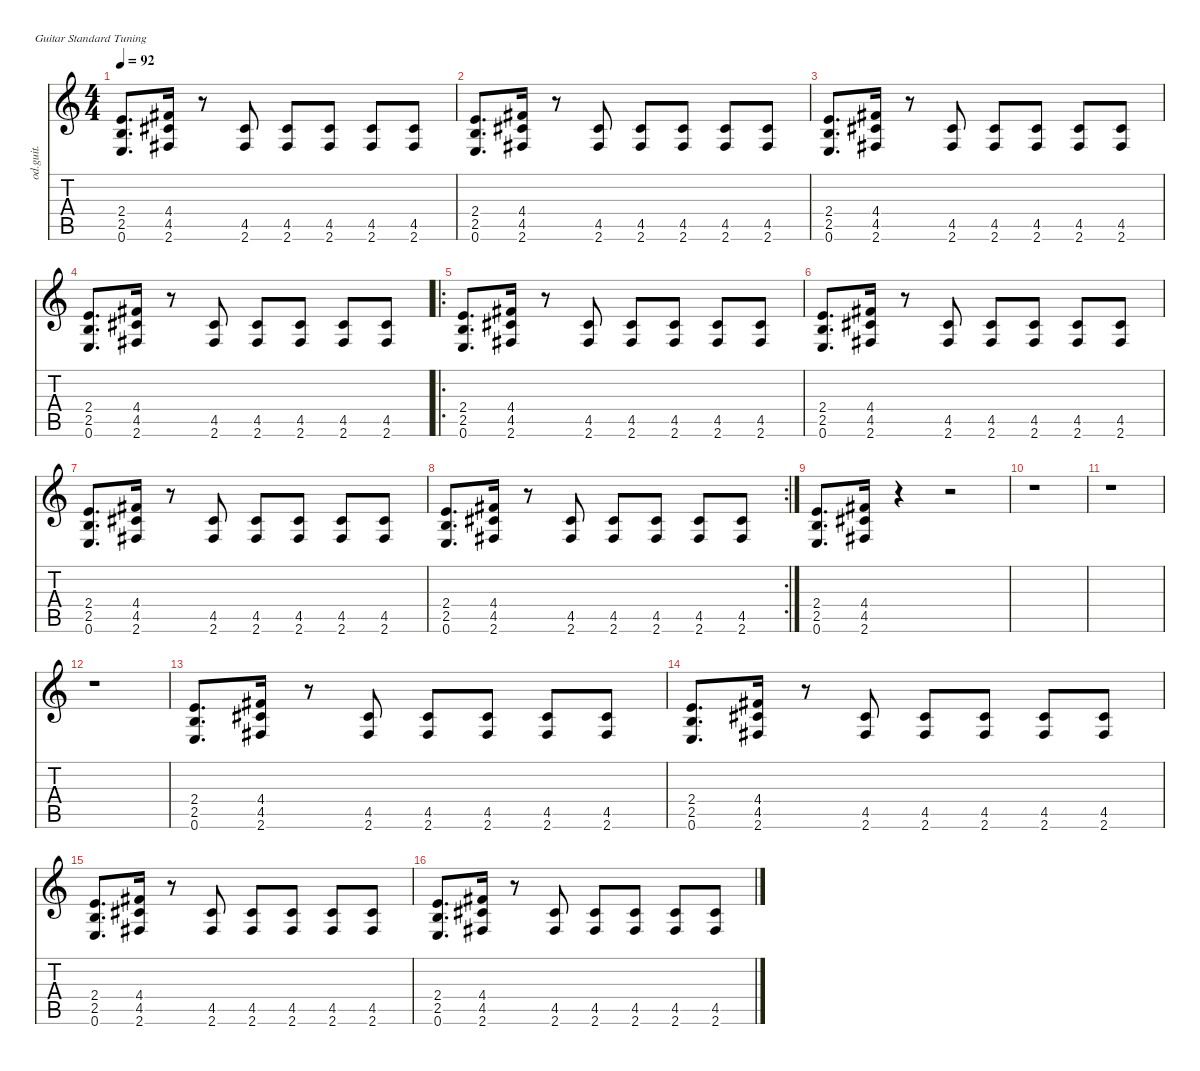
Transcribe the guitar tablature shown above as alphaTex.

\defaultSystemsLayout 4
\hideDynamics
\bracketExtendMode nobrackets
\otherSystemsTrackNameOrientation horizontal
\track ("Rythm" "od.guit.") {instrument overdrivenguitar}
\staff {score tabs}
\tuning (E4 B3 G3 D3 A2 E2)
\ts (4 4)
\tempo 92
\clef g2
\ks c
(2.4 2.5 0.6).8{d dy f instrument overdrivenguitar beam Up} (4.4{acc #} 4.5{acc #} 2.6{acc #}).16{beam Up} r.8{beam Up} (4.5{acc #} 2.6{acc #}).8{beam Up} (4.5{acc #} 2.6{acc #}).8{beam Up} (4.5{acc #} 2.6{acc #}).8{beam Up} (4.5{acc #} 2.6{acc #}).8{beam Up} (4.5{acc #} 2.6{acc #}).8{beam Up} |
(2.4 2.5 0.6).8{d beam Up} (4.4{acc #} 4.5{acc #} 2.6{acc #}).16{beam Up} r.8{beam Up} (4.5{acc #} 2.6{acc #}).8{beam Up} (4.5{acc #} 2.6{acc #}).8{beam Up} (4.5{acc #} 2.6{acc #}).8{beam Up} (4.5{acc #} 2.6{acc #}).8{beam Up} (4.5{acc #} 2.6{acc #}).8{beam Up} |
(2.4 2.5 0.6).8{d beam Up} (4.4{acc #} 4.5{acc #} 2.6{acc #}).16{beam Up} r.8{beam Up} (4.5{acc #} 2.6{acc #}).8{beam Up} (4.5{acc #} 2.6{acc #}).8{beam Up} (4.5{acc #} 2.6{acc #}).8{beam Up} (4.5{acc #} 2.6{acc #}).8{beam Up} (4.5{acc #} 2.6{acc #}).8{beam Up} |
(2.4 2.5 0.6).8{d beam Up} (4.4{acc #} 4.5{acc #} 2.6{acc #}).16{beam Up} r.8{beam Up} (4.5{acc #} 2.6{acc #}).8{beam Up} (4.5{acc #} 2.6{acc #}).8{beam Up} (4.5{acc #} 2.6{acc #}).8{beam Up} (4.5{acc #} 2.6{acc #}).8{beam Up} (4.5{acc #} 2.6{acc #}).8{beam Up} |
\ro
(2.4 2.5 0.6).8{d beam Up} (4.4{acc #} 4.5{acc #} 2.6{acc #}).16{beam Up} r.8{beam Up} (4.5{acc #} 2.6{acc #}).8{beam Up} (4.5{acc #} 2.6{acc #}).8{beam Up} (4.5{acc #} 2.6{acc #}).8{beam Up} (4.5{acc #} 2.6{acc #}).8{beam Up} (4.5{acc #} 2.6{acc #}).8{beam Up} |
(2.4 2.5 0.6).8{d beam Up} (4.4{acc #} 4.5{acc #} 2.6{acc #}).16{beam Up} r.8{beam Up} (4.5{acc #} 2.6{acc #}).8{beam Up} (4.5{acc #} 2.6{acc #}).8{beam Up} (4.5{acc #} 2.6{acc #}).8{beam Up} (4.5{acc #} 2.6{acc #}).8{beam Up} (4.5{acc #} 2.6{acc #}).8{beam Up} |
(2.4 2.5 0.6).8{d beam Up} (4.4{acc #} 4.5{acc #} 2.6{acc #}).16{beam Up} r.8{beam Up} (4.5{acc #} 2.6{acc #}).8{beam Up} (4.5{acc #} 2.6{acc #}).8{beam Up} (4.5{acc #} 2.6{acc #}).8{beam Up} (4.5{acc #} 2.6{acc #}).8{beam Up} (4.5{acc #} 2.6{acc #}).8{beam Up} |
\rc 2
(2.4 2.5 0.6).8{d beam Up} (4.4{acc #} 4.5{acc #} 2.6{acc #}).16{beam Up} r.8{beam Up} (4.5{acc #} 2.6{acc #}).8{beam Up} (4.5{acc #} 2.6{acc #}).8{beam Up} (4.5{acc #} 2.6{acc #}).8{beam Up} (4.5{acc #} 2.6{acc #}).8{beam Up} (4.5{acc #} 2.6{acc #}).8{beam Up} |
(2.4 2.5 0.6).8{d beam Up} (4.4{acc #} 4.5{acc #} 2.6{acc #}).16{beam Up} r.4{beam Up} r.2{beam Up} |
r.1{beam Down} |
r.1{beam Down} |
r.1{beam Down} |
(2.4 2.5 0.6).8{d beam Up} (4.4{acc #} 4.5{acc #} 2.6{acc #}).16{beam Up} r.8{beam Up} (4.5{acc #} 2.6{acc #}).8{beam Up} (4.5{acc #} 2.6{acc #}).8{beam Up} (4.5{acc #} 2.6{acc #}).8{beam Up} (4.5{acc #} 2.6{acc #}).8{beam Up} (4.5{acc #} 2.6{acc #}).8{beam Up} |
(2.4 2.5 0.6).8{d beam Up} (4.4{acc #} 4.5{acc #} 2.6{acc #}).16{beam Up} r.8{beam Up} (4.5{acc #} 2.6{acc #}).8{beam Up} (4.5{acc #} 2.6{acc #}).8{beam Up} (4.5{acc #} 2.6{acc #}).8{beam Up} (4.5{acc #} 2.6{acc #}).8{beam Up} (4.5{acc #} 2.6{acc #}).8{beam Up} |
(2.4 2.5 0.6).8{d beam Up} (4.4{acc #} 4.5{acc #} 2.6{acc #}).16{beam Up} r.8{beam Up} (4.5{acc #} 2.6{acc #}).8{beam Up} (4.5{acc #} 2.6{acc #}).8{beam Up} (4.5{acc #} 2.6{acc #}).8{beam Up} (4.5{acc #} 2.6{acc #}).8{beam Up} (4.5{acc #} 2.6{acc #}).8{beam Up} |
(2.4 2.5 0.6).8{d beam Up} (4.4{acc #} 4.5{acc #} 2.6{acc #}).16{beam Up} r.8{beam Up} (4.5{acc #} 2.6{acc #}).8{beam Up} (4.5{acc #} 2.6{acc #}).8{beam Up} (4.5{acc #} 2.6{acc #}).8{beam Up} (4.5{acc #} 2.6{acc #}).8{beam Up} (4.5{acc #} 2.6{acc #}).8{beam Up}
